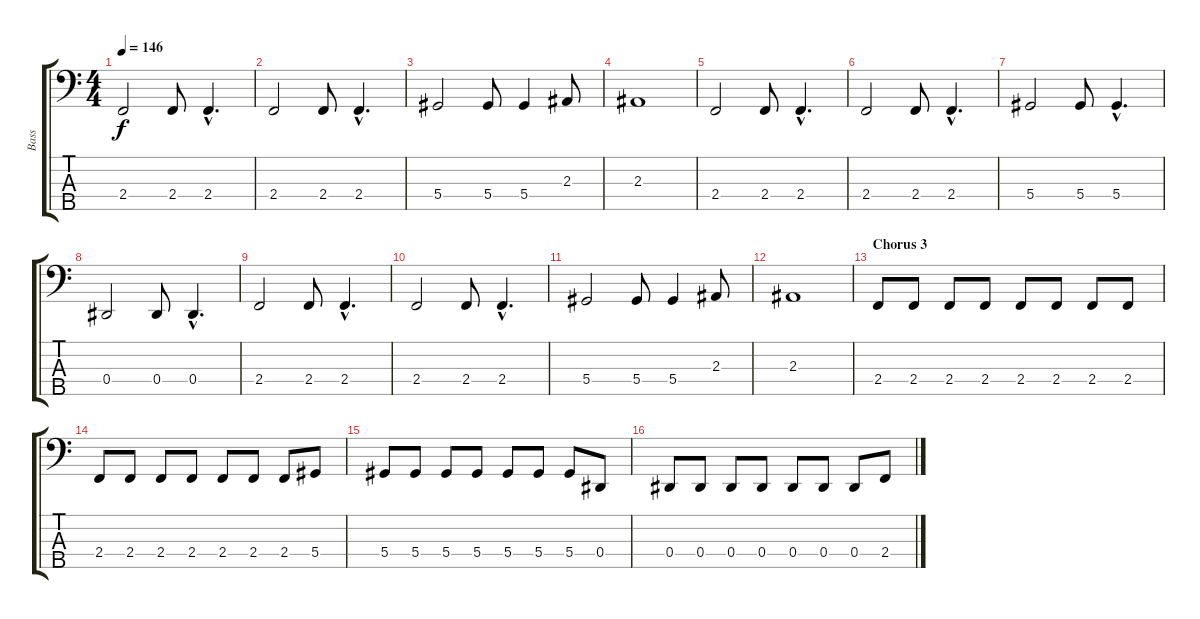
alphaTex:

\track ("Bass" "Bass") {instrument electricbasspick}
\staff {score tabs}
\tuning (Gb2 Db2 Ab1 Eb1 Bb0) {hide}
\ts (4 4)
\tempo 146
\clef f4
\ks c
2.4.2{dy f} 2.4.8 2.4{hac}.4{d} |
2.4.2 2.4.8 2.4{hac}.4{d} |
5.4.2 5.4.8 5.4.4 2.3.8 |
2.3.1 |
2.4.2 2.4.8 2.4{hac}.4{d} |
2.4.2 2.4.8 2.4{hac}.4{d} |
5.4.2 5.4.8 5.4{hac}.4{d} |
0.4.2 0.4.8 0.4{hac}.4{d} |
2.4.2 2.4.8 2.4{hac}.4{d} |
2.4.2 2.4.8 2.4{hac}.4{d} |
5.4.2 5.4.8 5.4.4 2.3.8 |
2.3.1 |
\section ("" "Chorus 3")
2.4.8 2.4.8 2.4.8 2.4.8 2.4.8 2.4.8 2.4.8 2.4.8 |
2.4.8 2.4.8 2.4.8 2.4.8 2.4.8 2.4.8 2.4.8 5.4.8 |
5.4.8 5.4.8 5.4.8 5.4.8 5.4.8 5.4.8 5.4.8 0.4.8 |
0.4.8 0.4.8 0.4.8 0.4.8 0.4.8 0.4.8 0.4.8 2.4.8
